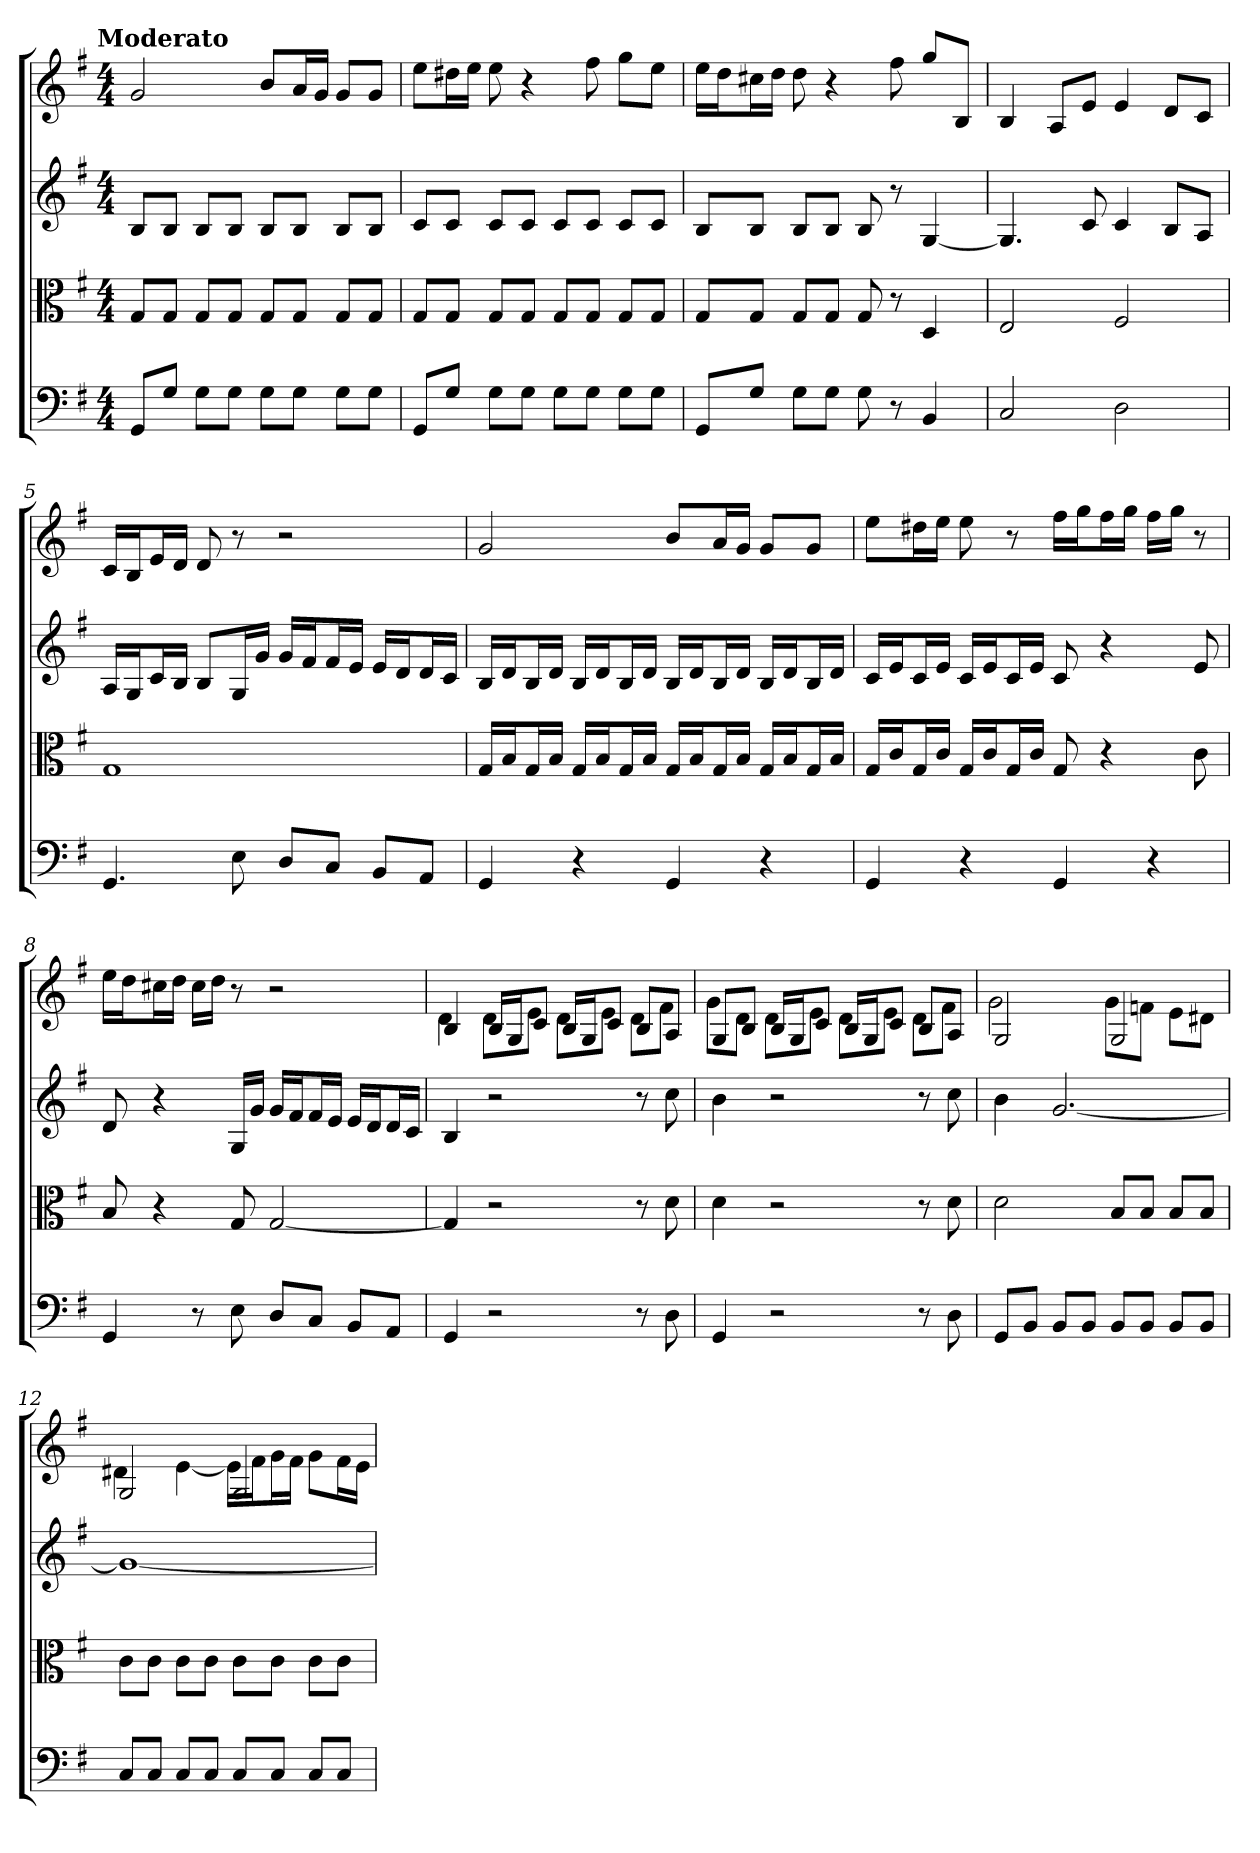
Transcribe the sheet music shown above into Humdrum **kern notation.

**kern	**kern	**kern	**kern
*part4	*part3	*part2	*part1
*staff4	*staff3	*staff2	*staff1
*clefF4	*clefC3	*	*
*k[f#]	*k[f#]	*k[f#]	*k[f#]
*G:	*G:	*G:	*G:
!!LO:TX:omd:t=Moderato
*M4/4	*M4/4	*M4/4	*M4/4
*MM92	*MM92	*MM92	*MM92
=	=	=	=
8GG/L	8G/L	8BL	2g
8G/J	8G/J	8BJ	.
8G\L	8G/L	8BL	.
8G\J	8G/J	8BJ	.
8G\L	8G/L	8BL	8bL
8G\J	8G/J	8BJ	16aL
.	.	.	16gJJ
8G\L	8G/L	8BL	8gL
8G\J	8G/J	8BJ	8gJ
=2	=2	=2	=2
8GG/L	8G/L	8cL	8eeL
8G/J	8G/J	8cJ	16dd#XL
.	.	.	16eeJJ
8G\L	8G/L	8cL	8ee
8G\J	8G/J	8cJ	4r
8G\L	8G/L	8cL	.
8G\J	8G/J	8cJ	8ff#
8G\L	8G/L	8cL	8ggL
8G\J	8G/J	8cJ	8eeJ
=3	=3	=3	=3
8GG/L	8G/L	8BL	16eeLL
.	.	.	16ddJ
8G/J	8G/J	8BJ	16cc#XL
.	.	.	16ddJJ
8G\L	8G/L	8BL	8dd
8G\J	8G/J	8BJ	4r
8G	8G	8B	.
8r	8r	8r	8ff#
4BB	4D	[4G	8ggL
.	.	.	8BJ
=4	=4	=4	=4
2C	2E	4.G]	4B
.	.	.	8AL
.	.	8c	8eJ
2D	2F#	4c	4e
.	.	8BL	8dL
.	.	8AJ	8cJ
=5	=5	=5	=5
4.GG	1G	16ALL	16cLL
.	.	16GJ	16BJ
.	.	16cL	16eL
.	.	16BJJ	16dJJ
.	.	8BL	8d
8E	.	16GL	8r
.	.	16gJJ	.
8D/L	.	16gLL	2r
.	.	16f#J	.
8C/J	.	16f#L	.
.	.	16eJJ	.
8BB/L	.	16eLL	.
.	.	16dJ	.
8AA/J	.	16dL	.
.	.	16cJJ	.
=6	=6	=6	=6
4GG	16G/LL	16BLL	2g
.	16B/J	16dJ	.
.	16G/L	16BL	.
.	16B/JJ	16dJJ	.
4r	16G/LL	16BLL	.
.	16B/J	16dJ	.
.	16G/L	16BL	.
.	16B/JJ	16dJJ	.
4GG	16G/LL	16BLL	8bL
.	16B/J	16dJ	.
.	16G/L	16BL	16aL
.	16B/JJ	16dJJ	16gJJ
4r	16G/LL	16BLL	8gL
.	16B/J	16dJ	.
.	16G/L	16BL	8gJ
.	16B/JJ	16dJJ	.
=7	=7	=7	=7
4GG	16G/LL	16cLL	8eeL
.	16c/J	16eJ	.
.	16G/L	16cL	16dd#XL
.	16c/JJ	16eJJ	16eeJJ
4r	16G/LL	16cLL	8ee
.	16c/J	16eJ	.
.	16G/L	16cL	8r
.	16c/JJ	16eJJ	.
4GG	8G	8c	16ff#LL
.	.	.	16ggJ
.	4r	4r	16ff#L
.	.	.	16ggJJ
4r	.	.	16ff#LL
.	.	.	16ggJJ
.	8c	8e	8r
=8	=8	=8	=8
4GG	8B	8d	16eeLL
.	.	.	16ddJ
.	4r	4r	16cc#XL
.	.	.	16ddJJ
8r	.	.	16cc#LL
.	.	.	16ddJJ
8E	8G	16GLL	8r
.	.	16gJJ	.
8D/L	[2G	16gLL	2r
.	.	16f#J	.
8C/J	.	16f#L	.
.	.	16eJJ	.
8BB/L	.	16eLL	.
.	.	16dJ	.
8AA/J	.	16dL	.
.	.	16cJJ	.
=9	=9	=9	=9
*	*	*	*^
4GG	4G]	4B	4B	4d
2r	2r	2r	16BLL	8dL
.	.	.	16GJ	.
.	.	.	8cJ	8eJ
.	.	.	16BLL	8dL
.	.	.	16GJ	.
.	.	.	8cJ	8eJ
8r	8r	8r	8BL	8dL
8D	8d	8cc	8AJ	8f#J
=10	=10	=10	=10	=10
4GG	4d	4b	8GL	8gL
.	.	.	8BJ	8dJ
2r	2r	2r	16BLL	8dL
.	.	.	16GJ	.
.	.	.	8cJ	8eJ
.	.	.	16BLL	8dL
.	.	.	16GJ	.
.	.	.	8cJ	8eJ
8r	8r	8r	8BL	8dL
8D	8d	8cc	8AJ	8f#J
=11	=11	=11	=11	=11
8GG/L	2d	4b	2G	2g
8BB/J	.	.	.	.
8BB/L	.	[2.g	.	.
8BB/J	.	.	.	.
8BB/L	8B/L	.	2G	8gL
8BB/J	8B/J	.	.	8fnJ
8BB/L	8B/L	.	.	8eL
8BB/J	8B/J	.	.	8d#XJ
=12	=12	=12	=12	=12
8C/L	8c\L	1g_	2G	4d#X
8C/J	8c\J	.	.	.
8C/L	8c\L	.	.	[4e
8C/J	8c\J	.	.	.
8C/L	8c\L	.	2G	16eLL]
.	.	.	.	16f#J
8C/J	8c\J	.	.	16gL
.	.	.	.	16f#JJ
8C/L	8c\L	.	.	8gL
8C/J	8c\J	.	.	16f#L
.	.	.	.	16eJJ
*	*	*	*v	*v
=	=	=	=
*-	*-	*-	*-
